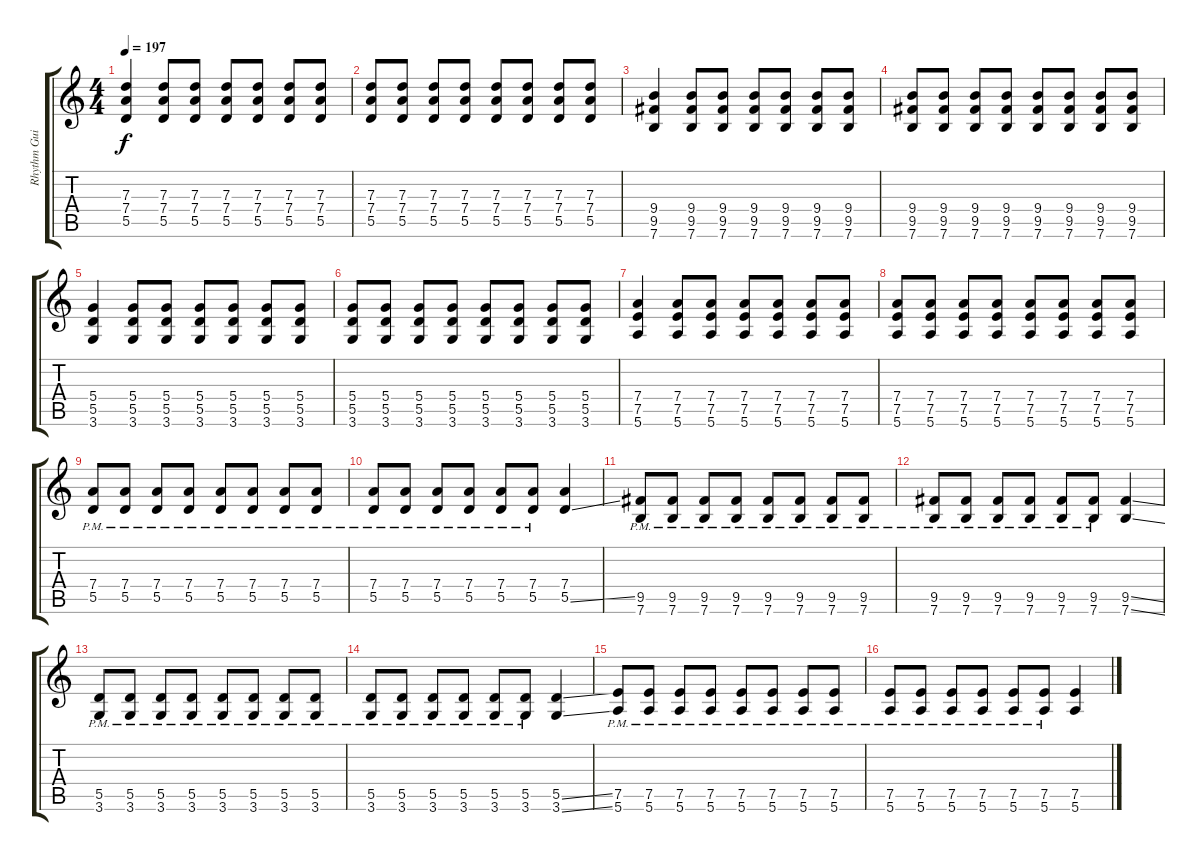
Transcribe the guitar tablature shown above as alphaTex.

\track ("Rhythm Guitar" "Rhythm Gui") {instrument overdrivenguitar}
\staff {score tabs}
\tuning (E4 B3 G3 D3 A2 E2) {hide}
\ts (4 4)
\tempo 197
\clef g2
\ks c
(7.3 7.4 5.5).4{dy f instrument overdrivenguitar} (7.3 7.4 5.5).8 (7.3 7.4 5.5).8 (7.3 7.4 5.5).8 (7.3 7.4 5.5).8 (7.3 7.4 5.5).8 (7.3 7.4 5.5).8 |
(7.3 7.4 5.5).8 (7.3 7.4 5.5).8 (7.3 7.4 5.5).8 (7.3 7.4 5.5).8 (7.3 7.4 5.5).8 (7.3 7.4 5.5).8 (7.3 7.4 5.5).8 (7.3 7.4 5.5).8 |
(9.4 9.5 7.6).4 (9.4 9.5 7.6).8 (9.4 9.5 7.6).8 (9.4 9.5 7.6).8 (9.4 9.5 7.6).8 (9.4 9.5 7.6).8 (9.4 9.5 7.6).8 |
(9.4 9.5 7.6).8 (9.4 9.5 7.6).8 (9.4 9.5 7.6).8 (9.4 9.5 7.6).8 (9.4 9.5 7.6).8 (9.4 9.5 7.6).8 (9.4 9.5 7.6).8 (9.4 9.5 7.6).8 |
(5.4 5.5 3.6).4 (5.4 5.5 3.6).8 (5.4 5.5 3.6).8 (5.4 5.5 3.6).8 (5.4 5.5 3.6).8 (5.4 5.5 3.6).8 (5.4 5.5 3.6).8 |
(5.4 5.5 3.6).8 (5.4 5.5 3.6).8 (5.4 5.5 3.6).8 (5.4 5.5 3.6).8 (5.4 5.5 3.6).8 (5.4 5.5 3.6).8 (5.4 5.5 3.6).8 (5.4 5.5 3.6).8 |
(7.4 7.5 5.6).4 (7.4 7.5 5.6).8 (7.4 7.5 5.6).8 (7.4 7.5 5.6).8 (7.4 7.5 5.6).8 (7.4 7.5 5.6).8 (7.4 7.5 5.6).8 |
(7.4 7.5 5.6).8 (7.4 7.5 5.6).8 (7.4 7.5 5.6).8 (7.4 7.5 5.6).8 (7.4 7.5 5.6).8 (7.4 7.5 5.6).8 (7.4 7.5 5.6).8 (7.4 7.5 5.6).8 |
(7.4{pm} 5.5{pm}).8 (7.4{pm} 5.5{pm}).8 (7.4{pm} 5.5{pm}).8 (7.4{pm} 5.5{pm}).8 (7.4{pm} 5.5{pm}).8 (7.4{pm} 5.5{pm}).8 (7.4{pm} 5.5{pm}).8 (7.4{pm} 5.5{pm}).8 |
(7.4{pm} 5.5{pm}).8 (7.4{pm} 5.5{pm}).8 (7.4{pm} 5.5{pm}).8 (7.4{pm} 5.5{pm}).8 (7.4{pm} 5.5{pm}).8 (7.4{pm} 5.5{pm}).8 (7.4 5.5{ss}).4 |
(9.5{pm} 7.6{pm}).8 (9.5{pm} 7.6{pm}).8 (9.5{pm} 7.6{pm}).8 (9.5{pm} 7.6{pm}).8 (9.5{pm} 7.6{pm}).8 (9.5{pm} 7.6{pm}).8 (9.5{pm} 7.6{pm}).8 (9.5{pm} 7.6{pm}).8 |
(9.5{pm} 7.6{pm}).8 (9.5{pm} 7.6{pm}).8 (9.5{pm} 7.6{pm}).8 (9.5{pm} 7.6{pm}).8 (9.5{pm} 7.6{pm}).8 (9.5{pm} 7.6{pm}).8 (9.5{ss} 7.6{ss}).4 |
(5.5{pm} 3.6{pm}).8 (5.5{pm} 3.6{pm}).8 (5.5{pm} 3.6{pm}).8 (5.5{pm} 3.6{pm}).8 (5.5{pm} 3.6{pm}).8 (5.5{pm} 3.6{pm}).8 (5.5{pm} 3.6{pm}).8 (5.5{pm} 3.6{pm}).8 |
(5.5{pm} 3.6{pm}).8 (5.5{pm} 3.6{pm}).8 (5.5{pm} 3.6{pm}).8 (5.5{pm} 3.6{pm}).8 (5.5{pm} 3.6{pm}).8 (5.5{pm} 3.6{pm}).8 (5.5{ss} 3.6{ss}).4 |
(7.5{pm} 5.6{pm}).8 (7.5{pm} 5.6{pm}).8 (7.5{pm} 5.6{pm}).8 (7.5{pm} 5.6{pm}).8 (7.5{pm} 5.6{pm}).8 (7.5{pm} 5.6{pm}).8 (7.5{pm} 5.6{pm}).8 (7.5{pm} 5.6{pm}).8 |
(7.5{pm} 5.6{pm}).8 (7.5{pm} 5.6{pm}).8 (7.5{pm} 5.6{pm}).8 (7.5{pm} 5.6{pm}).8 (7.5{pm} 5.6{pm}).8 (7.5{pm} 5.6{pm}).8 (7.5{ss} 5.6).4
